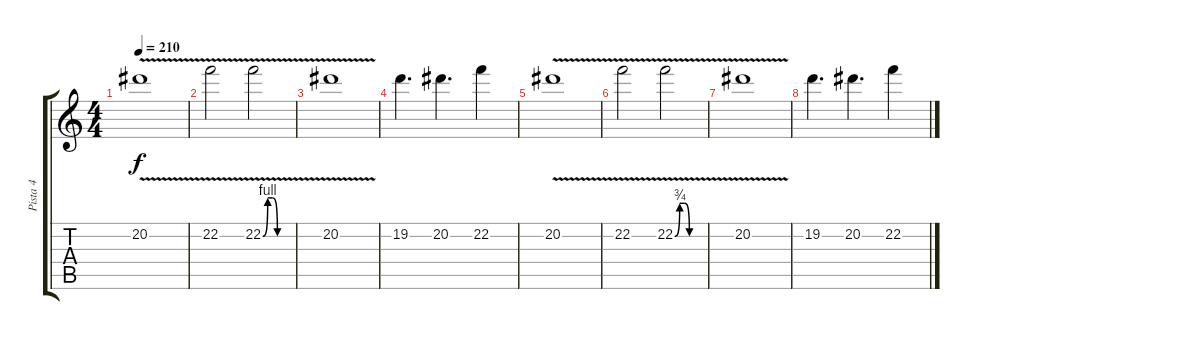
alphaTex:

\track ("Pista 4" "Pista 4") {instrument distortionguitar}
\staff {score tabs}
\tuning (C4 G3 Eb3 Bb2 F2 C2) {hide}
\ts (4 4)
\tempo 210
\clef g2
\ks c
20.2{v}.1{dy f} |
22.2{v}.2 22.2{be (custom 0 0 10 4 20 4 30 0 60 0) v}.2 |
20.2{v}.1 |
19.2.4{d} 20.2.4{d} 22.2.4 |
20.2{v}.1 |
22.2{v}.2 22.2{be (custom 0 0 10 3 20 3 30 0 60 0) v}.2 |
20.2{v}.1 |
19.2.4{d} 20.2.4{d} 22.2.4
